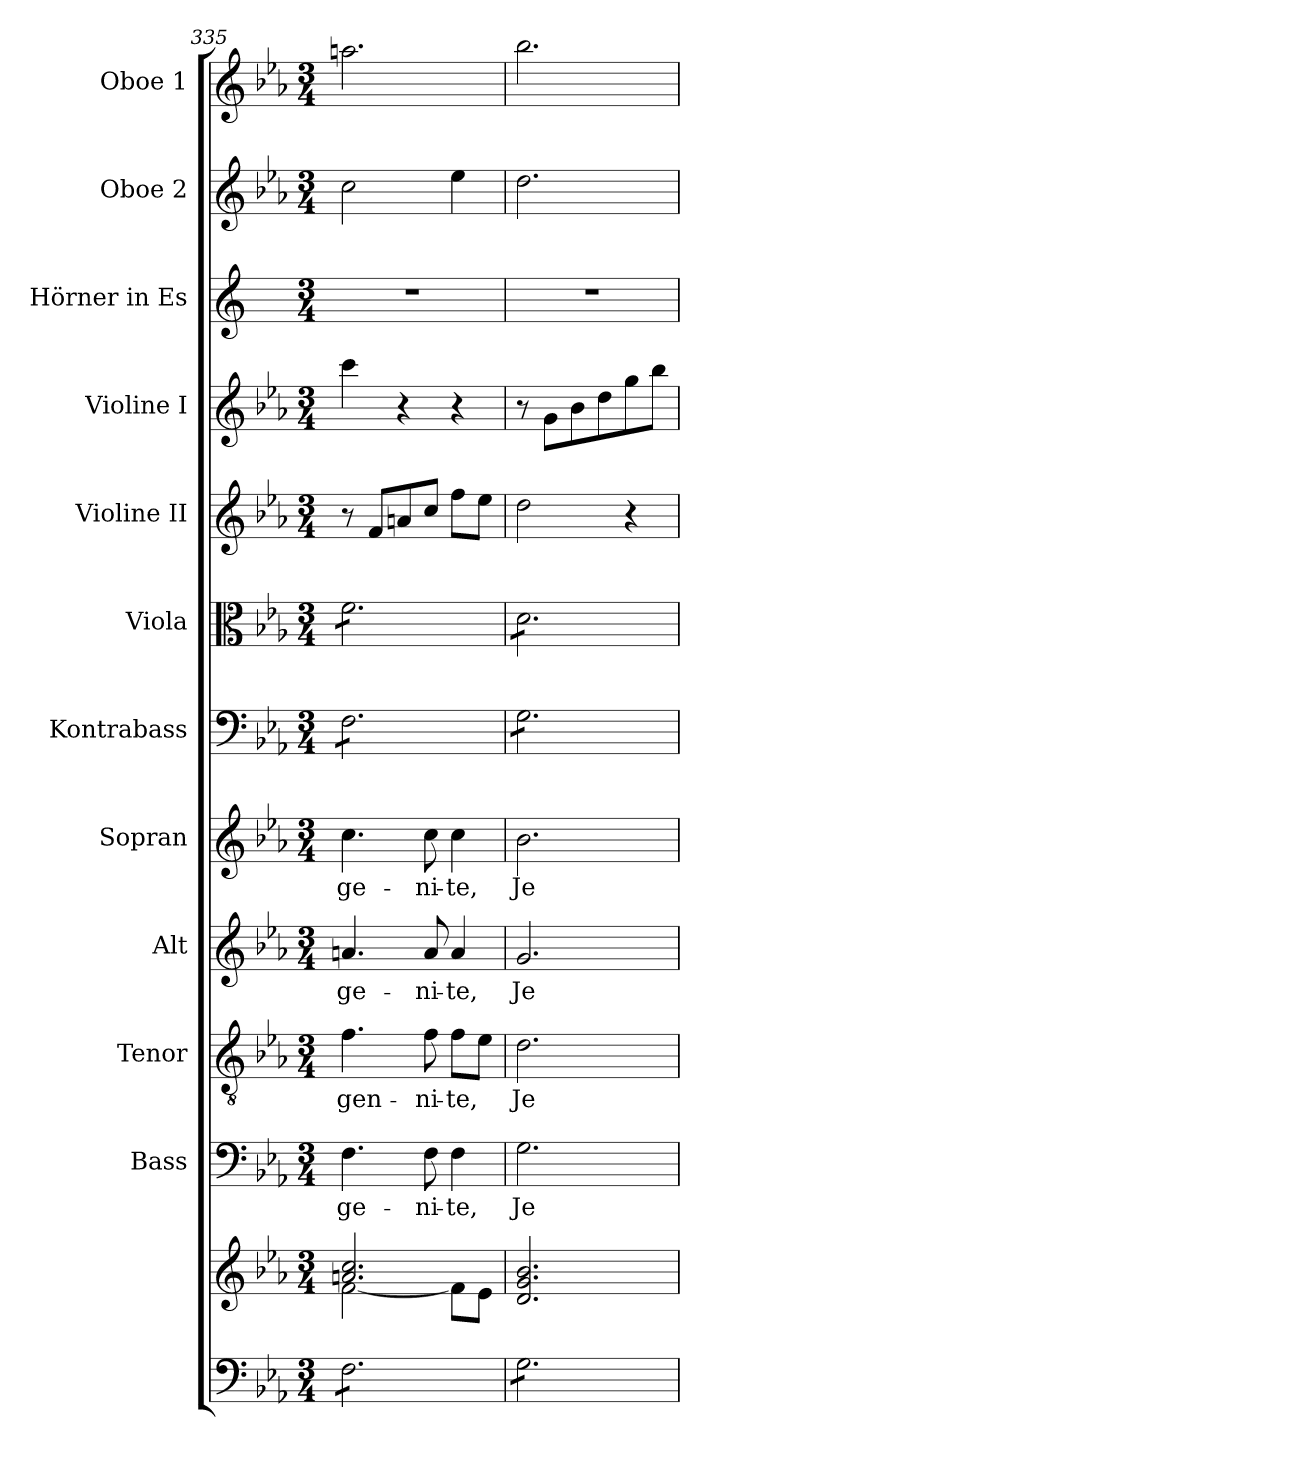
**kern	**kern	**kern	**text	**kern	**text	**kern	**text	**kern	**text	**kern	**kern	**kern	**kern	**kern	**kern	**kern
*part12	*part12	*part11	*part11	*part10	*part10	*part9	*part9	*part8	*part8	*part7	*part6	*part5	*part4	*part3	*part2	*part1
*staff13	*staff12	*staff11	*staff11	*staff10	*staff10	*staff9	*staff9	*staff8	*staff8	*staff7	*staff6	*staff5	*staff4	*staff3	*staff2	*staff1
*	*	*I"Bass	*	*I"Tenor	*	*I"Alt	*	*I"Sopran	*	*I"Kontrabass	*I"Viola	*I"Violine II	*I"Violine I	*I"Hörner in Es	*I"Oboe 2	*I"Oboe 1
*	*	*I'B.	*	*I'T.	*	*I'A.	*	*I'S.	*	*I'Kb.	*I'Vla.	*I'Vl. II	*I'Vl. I	*	*I'Ob. 2	*I'Ob. 1
*clefF4	*clefG2	*clefF4	*	*clefGv2	*	*clefG2	*	*clefG2	*	*clefF4	*clefC3	*clefG2	*clefG2	*clefG2	*clefG2	*clefG2
*	*	*	*	*	*	*	*	*	*	*ITrd7c12	*	*	*	*ITrd5c9	*	*
*k[b-e-a-]	*k[b-e-a-]	*k[b-e-a-]	*	*k[b-e-a-]	*	*k[b-e-a-]	*	*k[b-e-a-]	*	*k[b-e-a-]	*k[b-e-a-]	*k[b-e-a-]	*k[b-e-a-]	*k[b-e-a-]	*k[b-e-a-]	*k[b-e-a-]
*E-:	*E-:	*E-:	*	*E-:	*	*E-:	*	*E-:	*	*E-:	*E-:	*E-:	*E-:	*E-:	*E-:	*E-:
*M3/4	*M3/4	*M3/4	*	*M3/4	*	*M3/4	*	*M3/4	*	*M3/4	*M3/4	*M3/4	*M3/4	*M3/4	*M3/4	*M3/4
=335	=335	=335	=335	=335	=335	=335	=335	=335	=335	=335	=335	=335	=335	=335	=335	=335
*	*^	*	*	*	*	*	*	*	*	*	*	*	*	*	*	*
!	!	!	!	!LO:LY:b	!	!LO:LY:b	!	!LO:LY:b	!	!LO:LY:b	!	!	!	!	!	!	!
*tremolo	*	*	*	*	*	*	*	*	*	*	*	*	*	*	*	*	*
*	*	*	*	*	*	*	*	*	*	*	*tremolo	*	*	*	*	*	*
*	*	*	*	*	*	*	*	*	*	*	*	*tremolo	*	*	*	*	*
8F\L	2.an/ 2.cc/	[<2f\	4.F\	-ge-	4.f\	-gen-	4.an/	-ge-	4.cc\	-ge-	8FF\L	8f\L	8r	4ccc\	2.r	2cc\	2.aan\
8F\	.	.	.	.	.	.	.	.	.	.	8FF\	8f\	8f/L	.	.	.	.
8F\	.	.	.	.	.	.	.	.	.	.	8FF\	8f\	8an/	4r	.	.	.
!	!	!	!	!LO:LY:b	!	!LO:LY:b	!	!LO:LY:b	!	!LO:LY:b	!	!	!	!	!	!	!
8F\	.	.	8F\	-ni-	8f\	-ni-	8a/	-ni-	8cc\	-ni-	8FF\	8f\	8cc/J	.	.	.	.
!	!	!	!	!LO:LY:b	!	!LO:LY:b	!	!LO:LY:b	!	!LO:LY:b	!	!	!	!	!	!	!
8F\	.	8f\L]	4F\	-te,	8f\L	-te,	4a/	-te,	4cc\	-te,	8FF\	8f\	8ff\L	4r	.	4ee-\	.
8F\J	.	8e-\J	.	.	8e-\J	.	.	.	.	.	8FF\J	8f\J	8ee-\J	.	.	.	.
=336	=336	=336	=336	=336	=336	=336	=336	=336	=336	=336	=336	=336	=336	=336	=336	=336	=336
!	!	!	!	!LO:LY:b	!	!LO:LY:b	!	!LO:LY:b	!	!LO:LY:b	!	!	!	!	!	!	!
*	*v	*v	*	*	*	*	*	*	*	*	*	*	*	*	*	*	*
8G\L	2.d/ 2.g/ 2.b-/	2.G\	Je-	2.d\	Je-	2.g/	Je-	2.b-\	Je-	8GG\L	8d\L	2dd\	8r	2.r	2.dd\	2.bb-\
8G\	.	.	.	.	.	.	.	.	.	8GG\	8d\	.	8g\L	.	.	.
8G\	.	.	.	.	.	.	.	.	.	8GG\	8d\	.	8b-\	.	.	.
8G\	.	.	.	.	.	.	.	.	.	8GG\	8d\	.	8dd\	.	.	.
8G\	.	.	.	.	.	.	.	.	.	8GG\	8d\	4r	8gg\	.	.	.
8G\J	.	.	.	.	.	.	.	.	.	8GG\J	8d\J	.	8bb-\J	.	.	.
*	*	*	*	*	*	*	*	*	*	*	*Xtremolo	*	*	*	*	*
*	*	*	*	*	*	*	*	*	*	*Xtremolo	*	*	*	*	*	*
*Xtremolo	*	*	*	*	*	*	*	*	*	*	*	*	*	*	*	*
=	=	=	=	=	=	=	=	=	=	=	=	=	=	=	=	=
*-	*-	*-	*-	*-	*-	*-	*-	*-	*-	*-	*-	*-	*-	*-	*-	*-
